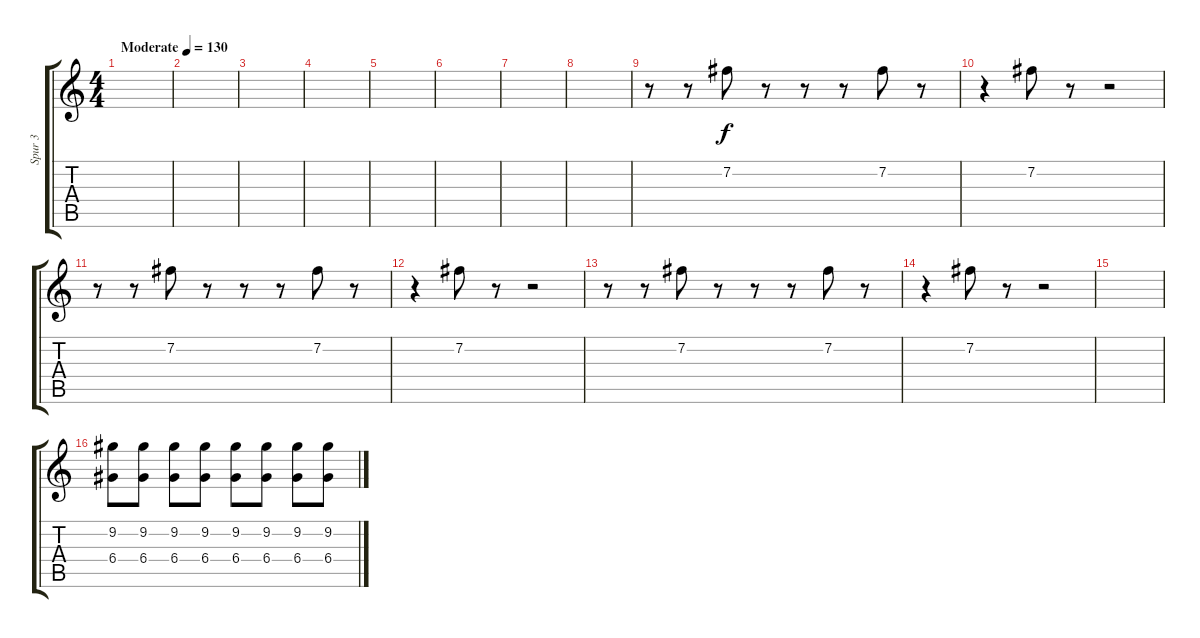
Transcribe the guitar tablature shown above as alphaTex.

\track ("Spur 3" "Spur 3") {instrument distortionguitar}
\staff {score tabs}
\tuning (E4 B3 G3 D3 A2 E2) {hide}
\ts (4 4)
\tempo (130 "Moderate")
\clef g2
\ks c
|
|
|
|
|
|
|
|
r.8 r.8 7.2.8 r.8 r.8 r.8 7.2.8 r.8 |
r.4 7.2.8 r.8 r.2 |
r.8 r.8 7.2.8 r.8 r.8 r.8 7.2.8 r.8 |
r.4 7.2.8 r.8 r.2 |
r.8 r.8 7.2.8 r.8 r.8 r.8 7.2.8 r.8 |
r.4 7.2.8 r.8 r.2 |
|
(9.2 6.4).8 (9.2 6.4).8 (9.2 6.4).8 (9.2 6.4).8 (9.2 6.4).8 (9.2 6.4).8 (9.2 6.4).8 (9.2 6.4).8
